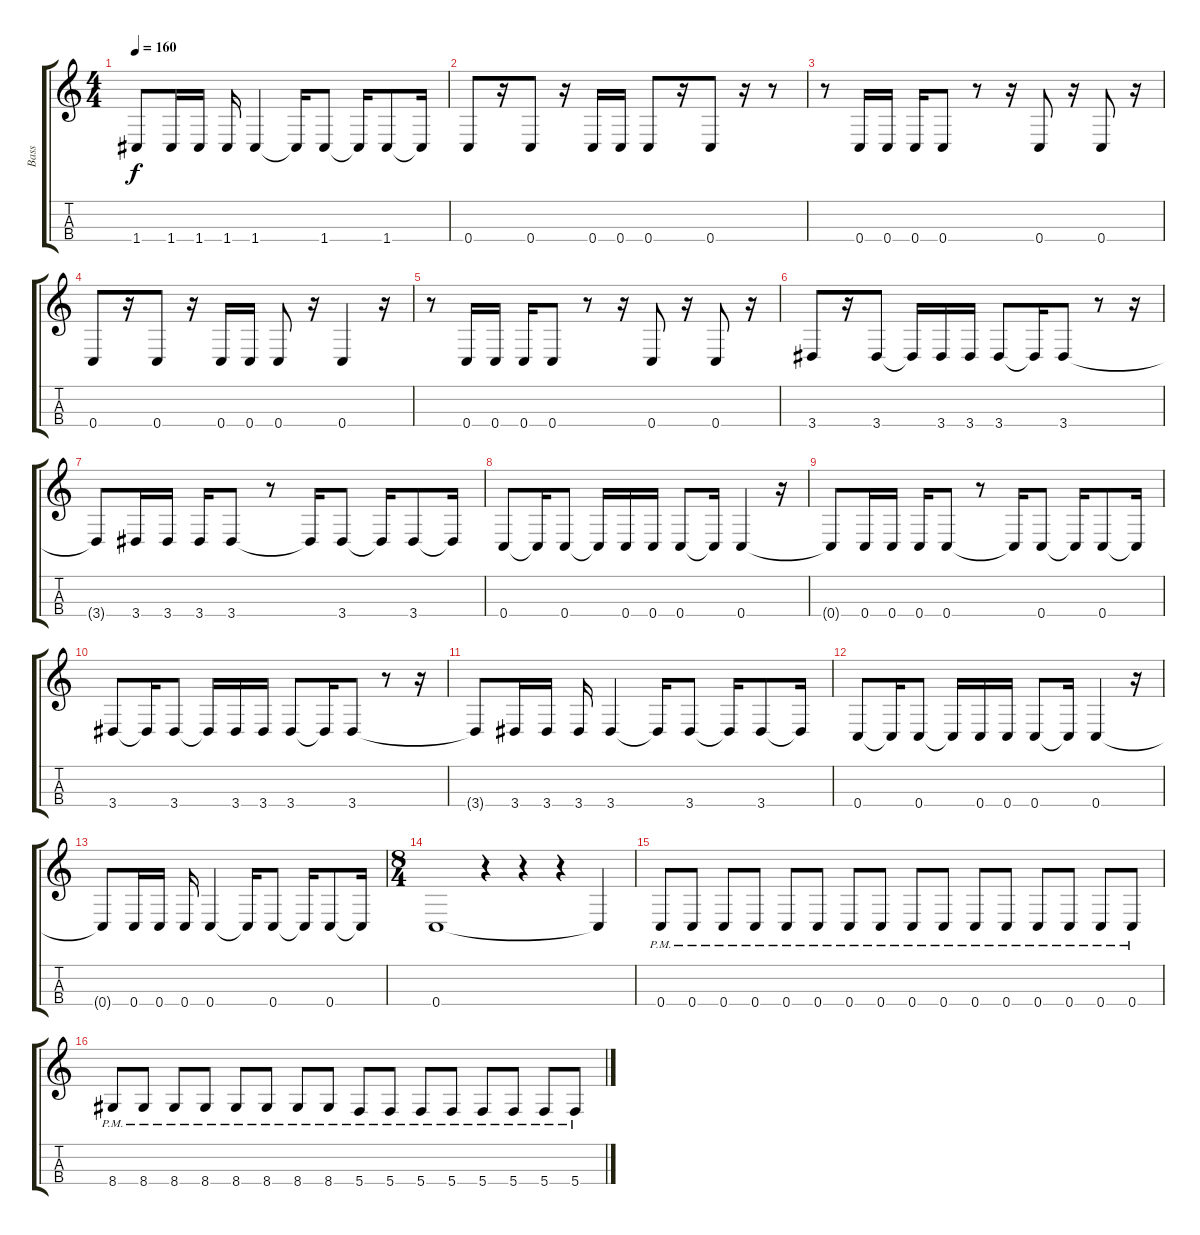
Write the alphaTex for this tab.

\track ("Bass" "Bass") {instrument electricbassfinger}
\staff {score tabs}
\tuning (F3 C3 G2 C2) {hide}
\ts (4 4)
\tempo 160
\clef g2
\ks c
1.4{t}.8{dy f} 1.4.16 1.4.16 1.4.16 1.4.4 1.4{t}.16 1.4.8 1.4{t}.16 1.4.8 1.4{t}.16 |
0.4.8 r.16 0.4.8 r.16 0.4.16 0.4.16 0.4.8 r.16 0.4.8 r.16 r.8 |
r.8 0.4.16 0.4.16 0.4.16 0.4.8 r.8 r.16 0.4.8 r.16 0.4.8 r.16 |
0.4.8 r.16 0.4.8 r.16 0.4.16 0.4.16 0.4.8 r.16 0.4.4 r.16 |
r.8 0.4.16 0.4.16 0.4.16 0.4.8 r.8 r.16 0.4.8 r.16 0.4.8 r.16 |
3.4.8 r.16 3.4.8 3.4{t}.16 3.4.16 3.4.16 3.4.8 3.4{t}.16 3.4.8 r.8 r.16 |
3.4{t}.8 3.4.16 3.4.16 3.4.16 3.4.8 r.8 3.4{t}.16 3.4.8 3.4{t}.16 3.4.8 3.4{t}.16 |
0.4.8 0.4{t}.16 0.4.8 0.4{t}.16 0.4.16 0.4.16 0.4.8 0.4{t}.16 0.4.4 r.16 |
0.4{t}.8 0.4.16 0.4.16 0.4.16 0.4.8 r.8 0.4{t}.16 0.4.8 0.4{t}.16 0.4.8 0.4{t}.16 |
3.4.8 3.4{t}.16 3.4.8 3.4{t}.16 3.4.16 3.4.16 3.4.8 3.4{t}.16 3.4.8 r.8 r.16 |
3.4{t}.8 3.4.16 3.4.16 3.4.16 3.4.4 3.4{t}.16 3.4.8 3.4{t}.16 3.4.8 3.4{t}.16 |
0.4.8 0.4{t}.16 0.4.8 0.4{t}.16 0.4.16 0.4.16 0.4.8 0.4{t}.16 0.4.4 r.16 |
0.4{t}.8 0.4.16 0.4.16 0.4.16 0.4.4 0.4{t}.16 0.4.8 0.4{t}.16 0.4.8 0.4{t}.16 |
\ts (8 4)
0.4.1 r.4 r.4 r.4 0.4{t}.4 |
0.4{pm}.8 0.4{pm}.8 0.4{pm}.8 0.4{pm}.8 0.4{pm}.8 0.4{pm}.8 0.4{pm}.8 0.4{pm}.8 0.4{pm}.8 0.4{pm}.8 0.4{pm}.8 0.4{pm}.8 0.4{pm}.8 0.4{pm}.8 0.4{pm}.8 0.4{pm}.8 |
8.4{pm}.8 8.4{pm}.8 8.4{pm}.8 8.4{pm}.8 8.4{pm}.8 8.4{pm}.8 8.4{pm}.8 8.4{pm}.8 5.4{pm}.8 5.4{pm}.8 5.4{pm}.8 5.4{pm}.8 5.4{pm}.8 5.4{pm}.8 5.4{pm}.8 5.4{pm}.8
